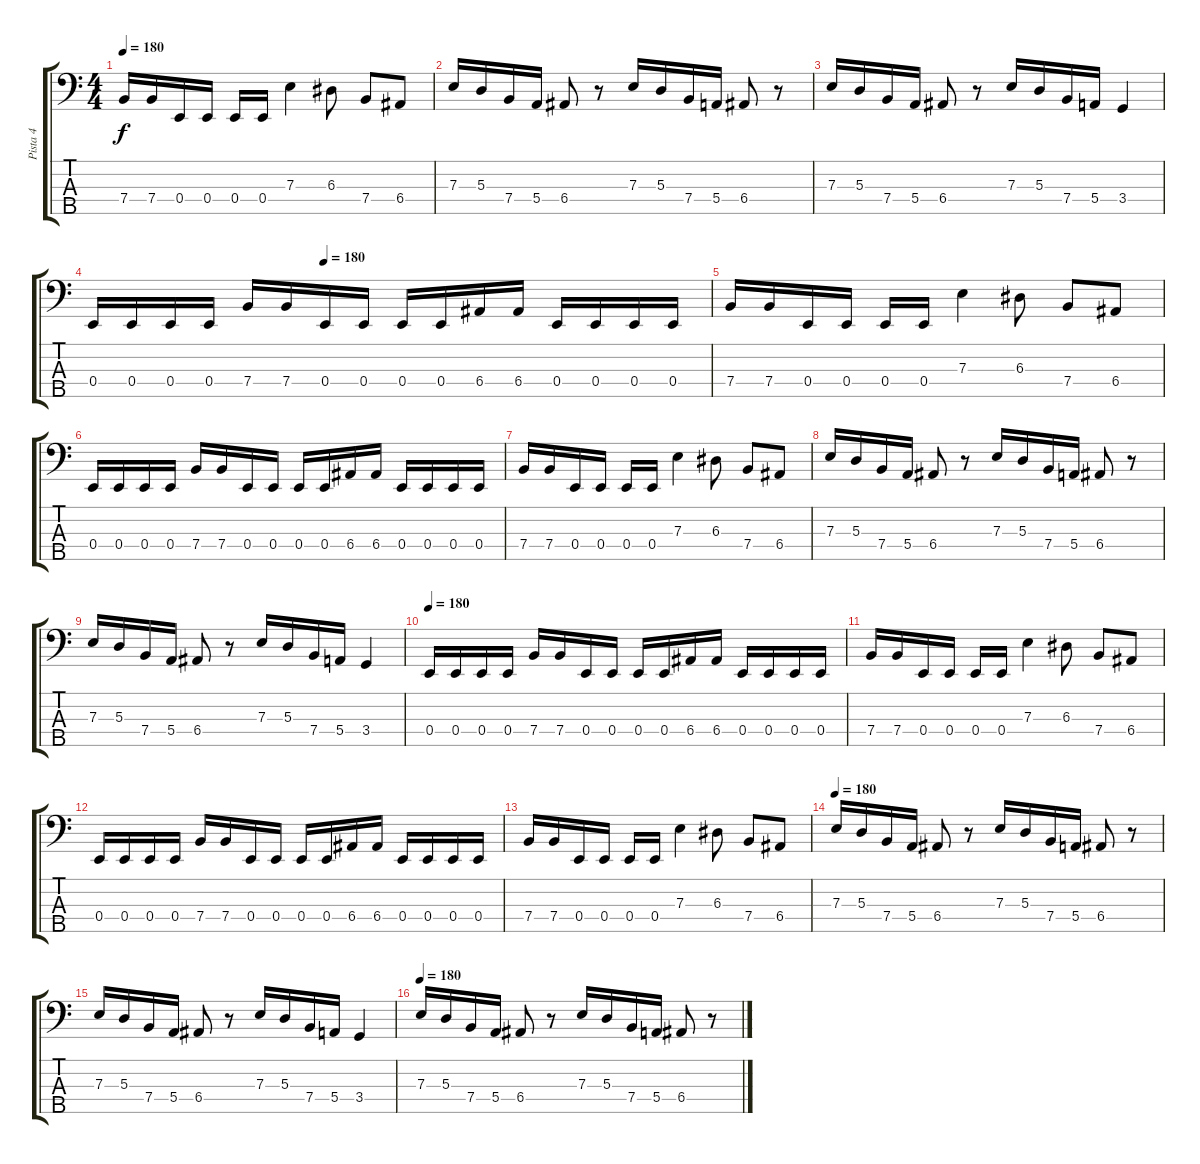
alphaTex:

\track ("Pista 4" "Pista 4") {instrument electricbasspick}
\staff {score tabs}
\tuning (G2 D2 A1 E1 B0) {hide}
\ts (4 4)
\tempo 180
\clef f4
\ks c
7.4.16{dy f} 7.4.16 0.4.16 0.4.16 0.4.16 0.4.16 7.3.4 6.3.8 7.4.8 6.4.8 |
7.3.16 5.3.16 7.4.16 5.4.16 6.4.8 r.8 7.3.16 5.3.16 7.4.16 5.4.16 6.4.8 r.8 |
7.3.16 5.3.16 7.4.16 5.4.16 6.4.8 r.8 7.3.16 5.3.16 7.4.16 5.4.16 3.4.4 |
\tempo (180 0.375)
0.4.16 0.4.16 0.4.16 0.4.16 7.4.16 7.4.16 0.4.16 0.4.16 0.4.16 0.4.16 6.4.16 6.4.16 0.4.16 0.4.16 0.4.16 0.4.16 |
7.4.16 7.4.16 0.4.16 0.4.16 0.4.16 0.4.16 7.3.4 6.3.8 7.4.8 6.4.8 |
0.4.16 0.4.16 0.4.16 0.4.16 7.4.16 7.4.16 0.4.16 0.4.16 0.4.16 0.4.16 6.4.16 6.4.16 0.4.16 0.4.16 0.4.16 0.4.16 |
7.4.16 7.4.16 0.4.16 0.4.16 0.4.16 0.4.16 7.3.4 6.3.8 7.4.8 6.4.8 |
7.3.16 5.3.16 7.4.16 5.4.16 6.4.8 r.8 7.3.16 5.3.16 7.4.16 5.4.16 6.4.8 r.8 |
7.3.16 5.3.16 7.4.16 5.4.16 6.4.8 r.8 7.3.16 5.3.16 7.4.16 5.4.16 3.4.4 |
\tempo 180
0.4.16 0.4.16 0.4.16 0.4.16 7.4.16 7.4.16 0.4.16 0.4.16 0.4.16 0.4.16 6.4.16 6.4.16 0.4.16 0.4.16 0.4.16 0.4.16 |
7.4.16 7.4.16 0.4.16 0.4.16 0.4.16 0.4.16 7.3.4 6.3.8 7.4.8 6.4.8 |
0.4.16 0.4.16 0.4.16 0.4.16 7.4.16 7.4.16 0.4.16 0.4.16 0.4.16 0.4.16 6.4.16 6.4.16 0.4.16 0.4.16 0.4.16 0.4.16 |
7.4.16 7.4.16 0.4.16 0.4.16 0.4.16 0.4.16 7.3.4 6.3.8 7.4.8 6.4.8 |
\tempo 180
7.3.16 5.3.16 7.4.16 5.4.16 6.4.8 r.8 7.3.16 5.3.16 7.4.16 5.4.16 6.4.8 r.8 |
7.3.16 5.3.16 7.4.16 5.4.16 6.4.8 r.8 7.3.16 5.3.16 7.4.16 5.4.16 3.4.4 |
\tempo 180
7.3.16 5.3.16 7.4.16 5.4.16 6.4.8 r.8 7.3.16 5.3.16 7.4.16 5.4.16 6.4.8 r.8
